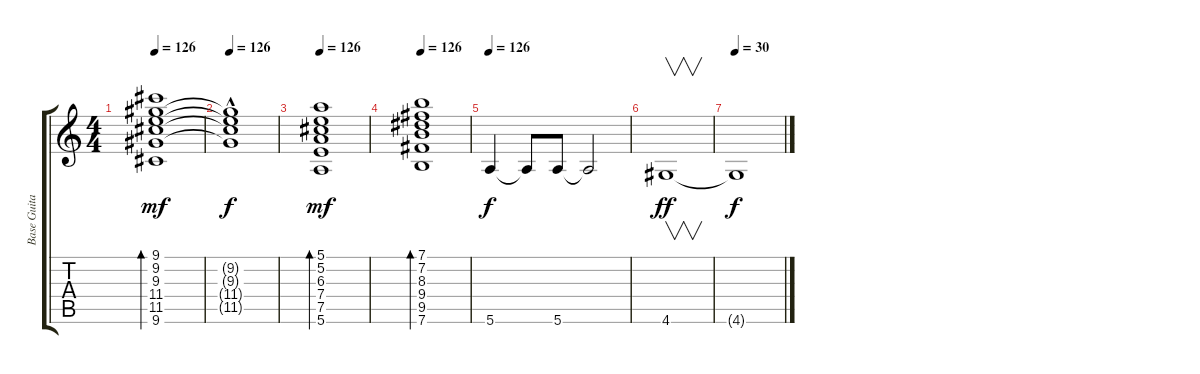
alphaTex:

\track ("Base Guitar" "Base Guita") {instrument overdrivenguitar}
\staff {score tabs}
\tuning (E4 B3 G3 D3 A2 E2) {hide}
\ts (4 4)
\tempo 126
\clef g2
\ks c
(9.1 9.2 9.3 11.4 11.5 9.6).1{bd 240 dy mf} |
\tempo 126
(9.2{t} 9.3{t} 11.4{t} 11.5{hac t}).1{dy f} |
\tempo 126
(5.1 5.2 6.3 7.4 7.5 5.6).1{bd 240 dy mf} |
\tempo 126
(7.1 7.2 8.3 9.4 9.5 7.6).1{bd 240} |
\tempo 126
5.6.4{dy f} 5.6{t}.8 5.6.8{volume 12} 5.6{t}.2 |
4.6.1{v dy ff} |
\tempo 30
4.6{t}.1{dy f}
